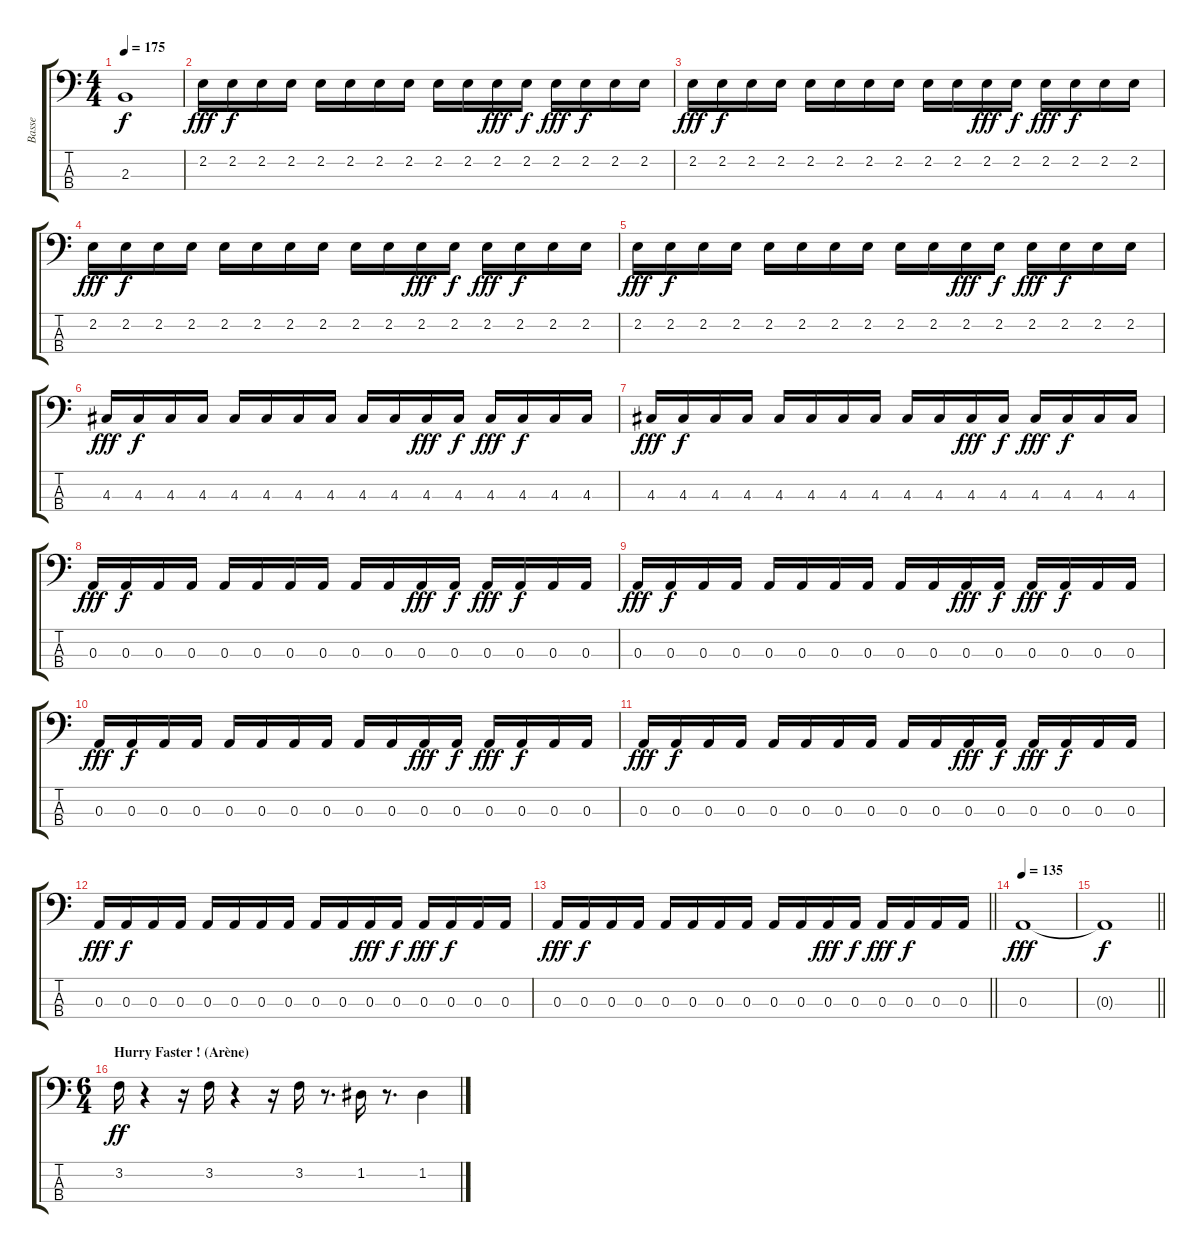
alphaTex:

\track ("Basse" "Basse") {instrument electricbassfinger}
\staff {score tabs}
\tuning (G2 D2 A1 E1) {hide}
\ts (4 4)
\tempo 175
\clef f4
\ks c
2.3{t}.1{dy f} |
2.2.16{dy fff} 2.2.16{dy f} 2.2.16 2.2.16 2.2.16 2.2.16 2.2.16 2.2.16 2.2.16 2.2.16 2.2.16{dy fff} 2.2.16{dy f} 2.2.16{dy fff} 2.2.16{dy f} 2.2.16 2.2.16 |
2.2.16{dy fff} 2.2.16{dy f} 2.2.16 2.2.16 2.2.16 2.2.16 2.2.16 2.2.16 2.2.16 2.2.16 2.2.16{dy fff} 2.2.16{dy f} 2.2.16{dy fff} 2.2.16{dy f} 2.2.16 2.2.16 |
2.2.16{dy fff} 2.2.16{dy f} 2.2.16 2.2.16 2.2.16 2.2.16 2.2.16 2.2.16 2.2.16 2.2.16 2.2.16{dy fff} 2.2.16{dy f} 2.2.16{dy fff} 2.2.16{dy f} 2.2.16 2.2.16 |
2.2.16{dy fff} 2.2.16{dy f} 2.2.16 2.2.16 2.2.16 2.2.16 2.2.16 2.2.16 2.2.16 2.2.16 2.2.16{dy fff} 2.2.16{dy f} 2.2.16{dy fff} 2.2.16{dy f} 2.2.16 2.2.16 |
4.3.16{dy fff} 4.3.16{dy f} 4.3.16 4.3.16 4.3.16 4.3.16 4.3.16 4.3.16 4.3.16 4.3.16 4.3.16{dy fff} 4.3.16{dy f} 4.3.16{dy fff} 4.3.16{dy f} 4.3.16 4.3.16 |
4.3.16{dy fff} 4.3.16{dy f} 4.3.16 4.3.16 4.3.16 4.3.16 4.3.16 4.3.16 4.3.16 4.3.16 4.3.16{dy fff} 4.3.16{dy f} 4.3.16{dy fff} 4.3.16{dy f} 4.3.16 4.3.16 |
0.3.16{dy fff} 0.3.16{dy f} 0.3.16 0.3.16 0.3.16 0.3.16 0.3.16 0.3.16 0.3.16 0.3.16 0.3.16{dy fff} 0.3.16{dy f} 0.3.16{dy fff} 0.3.16{dy f} 0.3.16 0.3.16 |
0.3.16{dy fff} 0.3.16{dy f} 0.3.16 0.3.16 0.3.16 0.3.16 0.3.16 0.3.16 0.3.16 0.3.16 0.3.16{dy fff} 0.3.16{dy f} 0.3.16{dy fff} 0.3.16{dy f} 0.3.16 0.3.16 |
0.3.16{dy fff} 0.3.16{dy f} 0.3.16 0.3.16 0.3.16 0.3.16 0.3.16 0.3.16 0.3.16 0.3.16 0.3.16{dy fff} 0.3.16{dy f} 0.3.16{dy fff} 0.3.16{dy f} 0.3.16 0.3.16 |
0.3.16{dy fff} 0.3.16{dy f} 0.3.16 0.3.16 0.3.16 0.3.16 0.3.16 0.3.16 0.3.16 0.3.16 0.3.16{dy fff} 0.3.16{dy f} 0.3.16{dy fff} 0.3.16{dy f} 0.3.16 0.3.16 |
0.3.16{dy fff} 0.3.16{dy f} 0.3.16 0.3.16 0.3.16 0.3.16 0.3.16 0.3.16 0.3.16 0.3.16 0.3.16{dy fff} 0.3.16{dy f} 0.3.16{dy fff} 0.3.16{dy f} 0.3.16 0.3.16 |
\barLineRight lightlight
0.3.16{dy fff} 0.3.16{dy f} 0.3.16 0.3.16 0.3.16 0.3.16 0.3.16 0.3.16 0.3.16 0.3.16 0.3.16{dy fff} 0.3.16{dy f} 0.3.16{dy fff} 0.3.16{dy f} 0.3.16 0.3.16 |
\tempo 135
0.3.1{dy fff} |
\barLineRight lightlight
0.3{t}.1{dy f} |
\ts (6 4)
\section ("" "Hurry Faster ! (Arène) ")
3.2.16{dy ff} r.4 r.16 3.2.16 r.4 r.16 3.2.16 r.8{d} 1.2.16 r.8{d} 1.2.4
